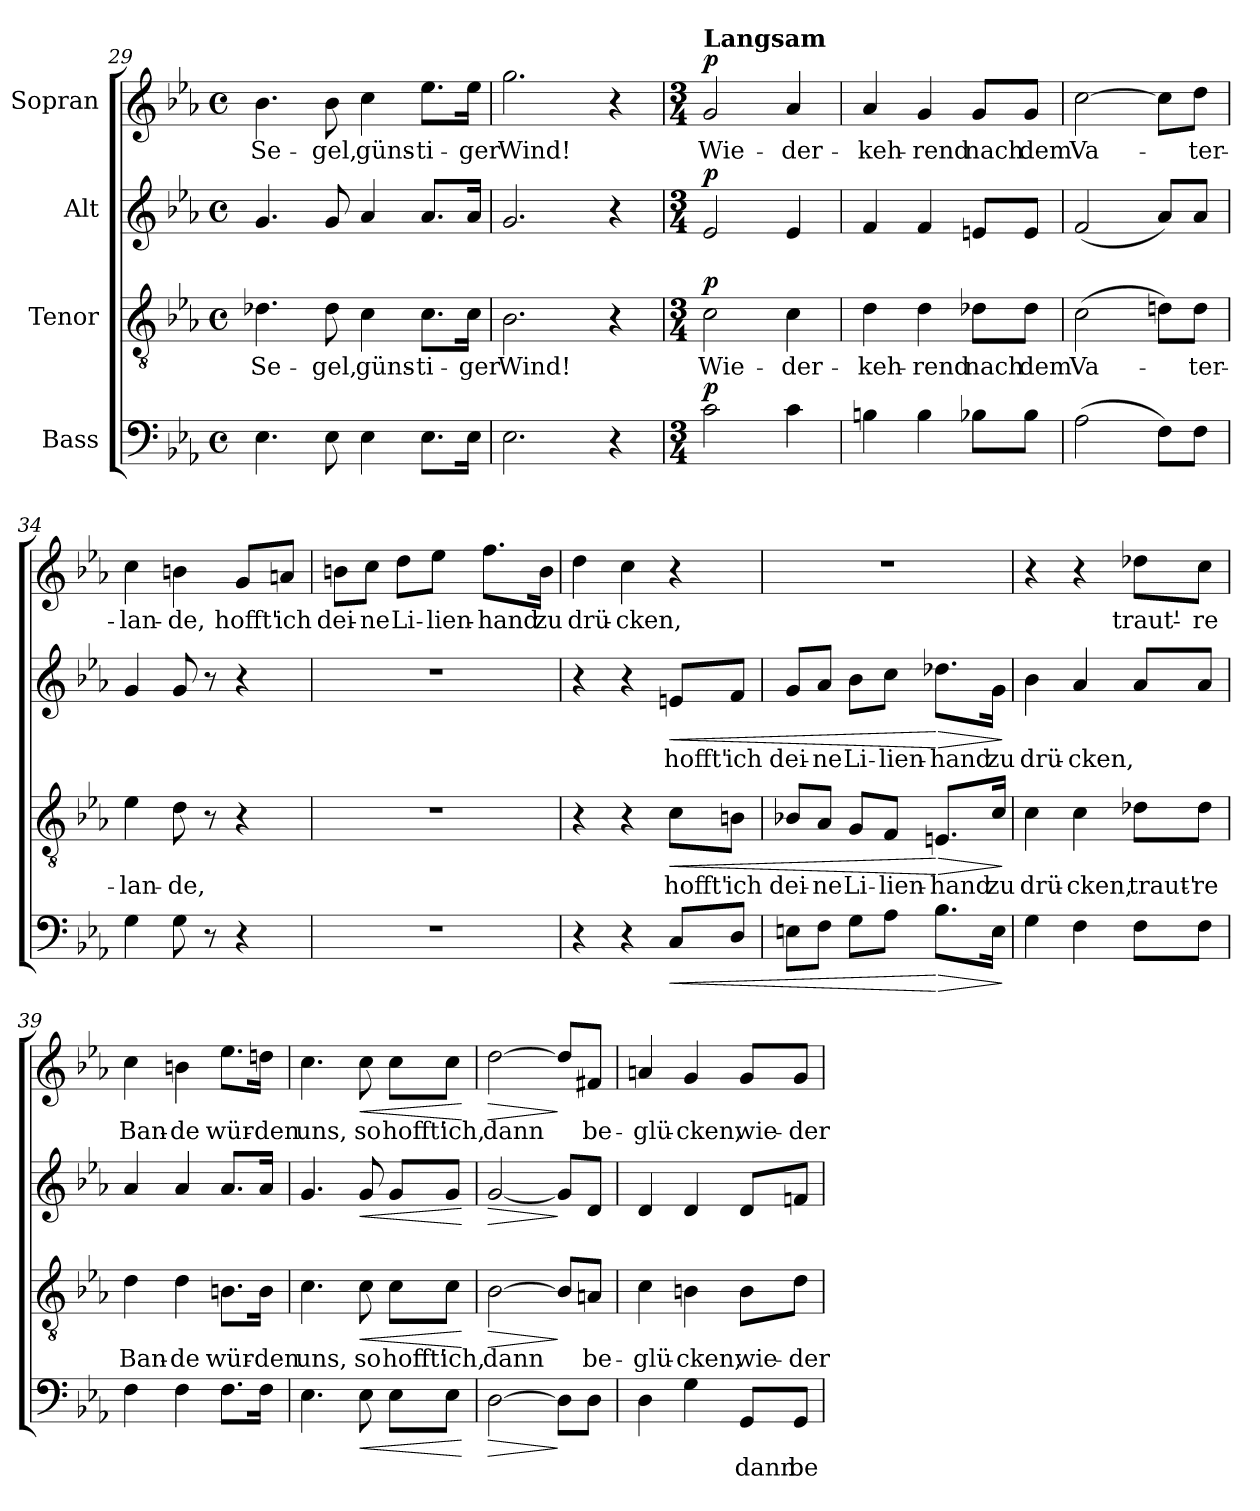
**kern	**text	**dynam	**kern	**text	**dynam	**kern	**text	**dynam	**kern	**text	**dynam
*part4	*part4	*part4	*part3	*part3	*part3	*part2	*part2	*part2	*part1	*part1	*part1
*staff4	*staff4	*staff4	*staff3	*staff3	*staff3	*staff2	*staff2	*staff2	*staff1	*staff1	*staff1
*I"Bass	*	*	*I"Tenor	*	*	*I"Alt	*	*	*I"Sopran	*	*
*clefF4	*	*	*clefGv2	*	*	*clefG2	*	*	*clefG2	*	*
*k[b-e-a-]	*	*	*k[b-e-a-]	*	*	*k[b-e-a-]	*	*	*k[b-e-a-]	*	*
*M4/4	*	*	*M4/4	*	*	*M4/4	*	*	*M4/4	*	*
*met(c)	*	*	*met(c)	*	*	*met(c)	*	*	*met(c)	*	*
=29	=29	=29	=29	=29	=29	=29	=29	=29	=29	=29	=29
4.E-\	.	.	4.d-X\	Se-	.	4.g/	.	.	4.b-\	Se-	.
8E-\	.	.	8d-\	-gel,	.	8g/	.	.	8b-\	-gel,	.
4E-\	.	.	4c\	güns-	.	4a-/	.	.	4cc\	güns-	.
8.E-\L	.	.	8.c\L	-ti-	.	8.a-/L	.	.	8.ee-\L	-ti-	.
16E-\Jk	.	.	16c\Jk	-ger	.	16a-/Jk	.	.	16ee-\Jk	-ger	.
=30	=30	=30	=30	=30	=30	=30	=30	=30	=30	=30	=30
2.E-\	.	.	2.B-\	Wind!	.	2.g/	.	.	2.gg\	Wind!	.
4r	.	.	4r	.	.	4r	.	.	4r	.	.
!!LO:LB:g=z
=31	=31	=31	=31	=31	=31	=31	=31	=31	=31	=31	=31
*M3/4	*	*	*M3/4	*	*	*M3/4	*	*	*M3/4	*	*
!	!	!	!	!	!	!	!	!	!LO:TX:a:B:t=Langsam	!	!
!	!	!LO:DY:a	!	!	!LO:DY:a	!	!	!LO:DY:a	!	!	!LO:DY:a
2c\	.	p	2c\	Wie-	p	2e-/	.	p	2g/	Wie-	p
4c\	.	.	4c\	-der-	.	4e-/	.	.	4a-/	-der-	.
=32	=32	=32	=32	=32	=32	=32	=32	=32	=32	=32	=32
4Bn\	.	.	4d\	-keh-	.	4f/	.	.	4a-/	-keh-	.
4B\	.	.	4d\	-rend	.	4f/	.	.	4g/	-rend	.
8B-X\L	.	.	8d-X\L	nach	.	8en/L	.	.	8g/L	nach	.
8B-\J	.	.	8d-\J	dem	.	8e/J	.	.	8g/J	dem	.
=33	=33	=33	=33	=33	=33	=33	=33	=33	=33	=33	=33
(2A-\	.	.	(2c\	Va-	.	(2f/	.	.	[2cc\	Va-	.
8F\L)	.	.	8dn\L)	.	.	8a-/L)	.	.	8cc\L]	.	.
8F\J	.	.	8d\J	-ter-	.	8a-/J	.	.	8dd\J	-ter-	.
=34	=34	=34	=34	=34	=34	=34	=34	=34	=34	=34	=34
4G\	.	.	4e-\	-lan-	.	4g/	.	.	4cc\	-lan-	.
8G\	.	.	8d\	-de,	.	8g/	.	.	4bn\	-de,	.
8r	.	.	8r	.	.	8r	.	.	.	.	.
4r	.	.	4r	.	.	4r	.	.	8g/L	hofft'	.
.	.	.	.	.	.	.	.	.	8an/J	ich	.
=35	=35	=35	=35	=35	=35	=35	=35	=35	=35	=35	=35
2.r	.	.	2.r	.	.	2.r	.	.	8bn\L	dei-	.
.	.	.	.	.	.	.	.	.	8cc\J	-ne	.
.	.	.	.	.	.	.	.	.	8dd\L	Li-	.
.	.	.	.	.	.	.	.	.	8ee-\J	-lien-	.
.	.	.	.	.	.	.	.	.	8.ff\L	-hand	.
.	.	.	.	.	.	.	.	.	16b\Jk	zu	.
!!LO:LB:g=z
=36	=36	=36	=36	=36	=36	=36	=36	=36	=36	=36	=36
4r	.	.	4r	.	.	4r	.	.	4dd\	drü-	.
4r	.	.	4r	.	.	4r	.	.	4cc\	-cken,	.
!	!	!LO:HP:b	!	!	!LO:HP:b	!	!	!LO:HP:b	!	!	!
8C/L	.	<	8c\L	hofft'	<	8en/L	hofft'	<	4r	.	.
8D/J	.	.	8Bn\J	ich	.	8f/J	ich	.	.	.	.
=37	=37	=37	=37	=37	=37	=37	=37	=37	=37	=37	=37
8En\L	.	.	8B-X/L	dei-	.	8g/L	dei-	.	2.r	.	.
8F\J	.	.	8A-/J	-ne	.	8a-/J	-ne	.	.	.	.
8G\L	.	.	8G/L	Li-	.	8b-\L	Li-	.	.	.	.
8A-\J	.	.	8F/J	-lien-	.	8cc\J	-lien-	.	.	.	.
!	!	!LO:HP:n=1:b	!	!	!LO:HP:n=1:b	!	!	!LO:HP:n=1:b	!	!	!
8.B-\L	.	[ >	8.En/L	-hand	[ >	8.dd-X\L	-hand	[ >	.	.	.
16E\Jk	.	.	16c/Jk	zu	.	16g\Jk	zu	.	.	.	.
.	.	]	.	.	]	.	.	]	.	.	.
=38	=38	=38	=38	=38	=38	=38	=38	=38	=38	=38	=38
4G\	.	.	4c\	drü-	.	4b-\	drü-	.	4r	.	.
4F\	.	.	4c\	-cken,	.	4a-/	-cken,	.	4r	.	.
8F\L	.	.	8d-X\L	traut'-	.	8a-/L	.	.	8dd-X\L	traut'-	.
8F\J	.	.	8d-\J	-re	.	8a-/J	.	.	8cc\J	-re	.
=39	=39	=39	=39	=39	=39	=39	=39	=39	=39	=39	=39
4F\	.	.	4d\	Ban-	.	4a-/	.	.	4cc\	Ban-	.
4F\	.	.	4d\	-de	.	4a-/	.	.	4bn\	-de	.
8.F\L	.	.	8.Bn\L	wür-	.	8.a-/L	.	.	8.ee-\L	wür-	.
16F\Jk	.	.	16B\Jk	-den	.	16a-/Jk	.	.	16ddn\Jk	-den	.
!!LO:LB:g=z
=40	=40	=40	=40	=40	=40	=40	=40	=40	=40	=40	=40
4.E-\	.	.	4.c\	uns,	.	4.g/	.	.	4.cc\	uns,	.
!	!	!LO:HP:b	!	!	!LO:HP:b	!	!	!LO:HP:b	!	!	!LO:HP:b
8E-\	.	<	8c\	so	<	8g/	.	<	8cc\	so	<
8E-\L	.	.	8c\L	hofft'	.	8g/L	.	.	8cc\L	hofft'	.
8E-\J	.	.	8c\J	ich,	.	8g/J	.	.	8cc\J	ich,	.
.	.	[	.	.	[	.	.	[	.	.	[
=41	=41	=41	=41	=41	=41	=41	=41	=41	=41	=41	=41
!	!	!LO:HP:b	!	!	!LO:HP:b	!	!	!LO:HP:b	!	!	!LO:HP:b
[2D\	.	>	[2B-\	dann	>	[2g/	.	>	[2dd\	dann	>
8D\L]	.	]	8B-/L]	.	]	8g/L]	.	]	8dd/L]	.	]
8D\J	.	.	8An/J	be-	.	8d/J	.	.	8f#X/J	be-	.
=42	=42	=42	=42	=42	=42	=42	=42	=42	=42	=42	=42
4D\	.	.	4c\	-glü-	.	4d/	.	.	4an/	-glü-	.
4G\	.	.	4Bn\	-cken,	.	4d/	.	.	4g/	-cken,	.
8GG/L	dann	.	8B\L	wie-	.	8d/L	.	.	8g/L	wie-	.
8GG/J	be-	.	8d\J	-der-	.	8fn/J	.	.	8g/J	-der-	.
=	=	=	=	=	=	=	=	=	=	=	=
*-	*-	*-	*-	*-	*-	*-	*-	*-	*-	*-	*-
